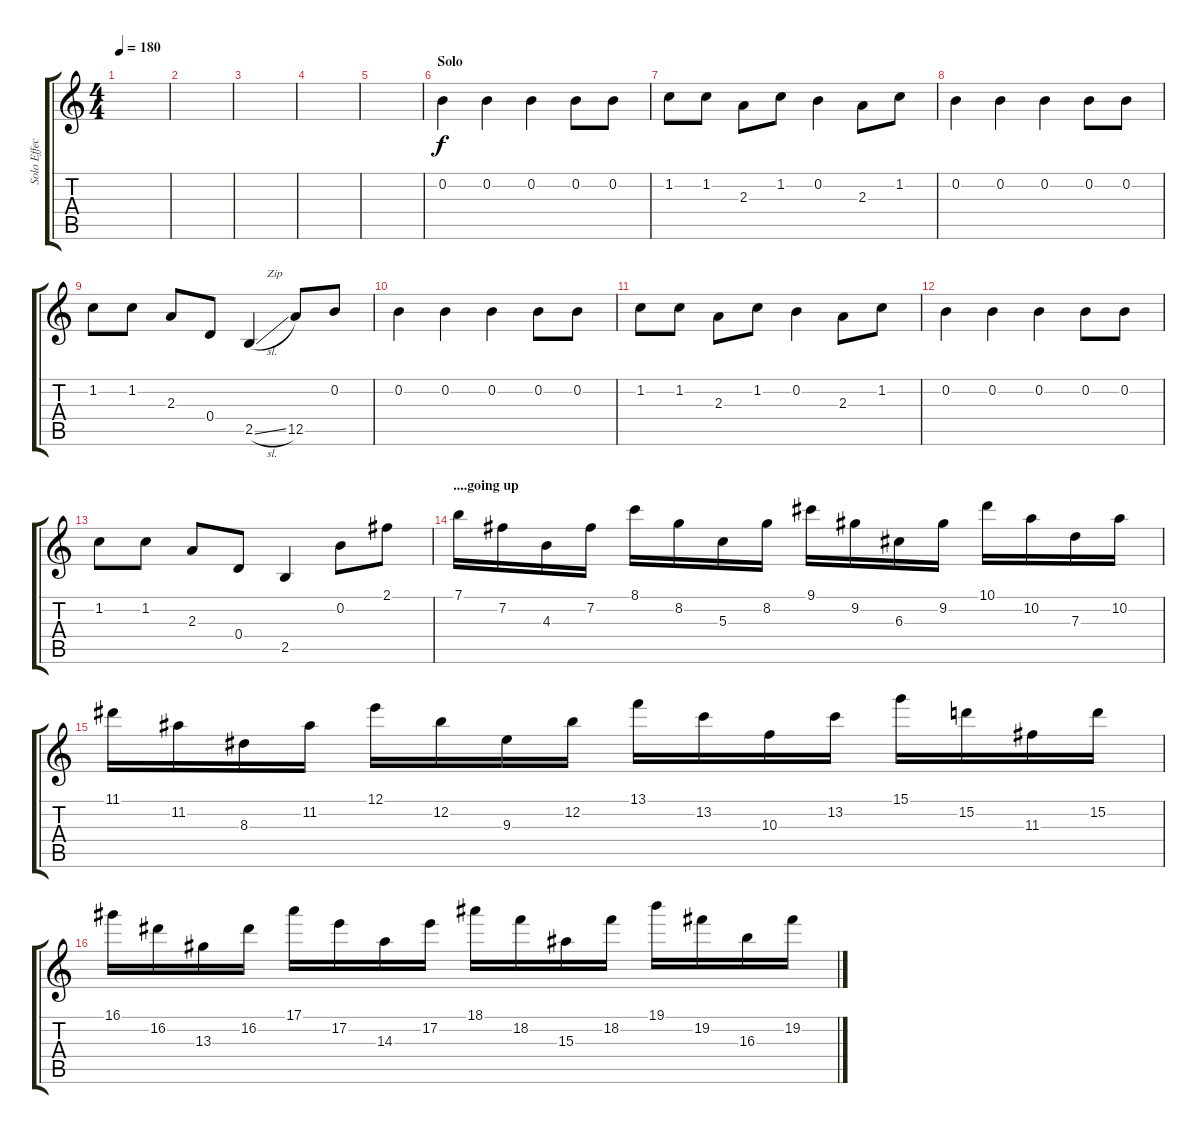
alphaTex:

\track ("Solo Effect" "Solo Effec") {instrument overdrivenguitar}
\staff {score tabs}
\tuning (E4 B3 G3 D3 A2 E2) {hide}
\ts (4 4)
\tempo 180
\clef g2
\ks c
|
|
|
|
|
\section ("" "Solo")
0.2.4 0.2.4 0.2.4 0.2.8 0.2.8 |
1.2.8 1.2.8 2.3.8 1.2.8 0.2.4 2.3.8 1.2.8 |
0.2.4 0.2.4 0.2.4 0.2.8 0.2.8 |
1.2.8 1.2.8 2.3.8 0.4.8 2.5{sl}.4{txt "      Zip"} 12.5.8 0.2.8 |
0.2.4 0.2.4 0.2.4 0.2.8 0.2.8 |
1.2.8 1.2.8 2.3.8 1.2.8 0.2.4 2.3.8 1.2.8 |
0.2.4 0.2.4 0.2.4 0.2.8 0.2.8 |
1.2.8 1.2.8 2.3.8 0.4.8 2.5.4 0.2.8 2.1.8 |
\section ("" "....going up")
7.1.16 7.2.16 4.3.16 7.2.16 8.1.16 8.2.16 5.3.16 8.2.16 9.1.16 9.2.16 6.3.16 9.2.16 10.1.16 10.2.16 7.3.16 10.2.16 |
11.1.16 11.2.16 8.3.16 11.2.16 12.1.16 12.2.16 9.3.16 12.2.16 13.1.16 13.2.16 10.3.16 13.2.16 15.1.16 15.2.16 11.3.16 15.2.16 |
16.1.16 16.2.16 13.3.16 16.2.16 17.1.16 17.2.16 14.3.16 17.2.16 18.1.16 18.2.16 15.3.16 18.2.16 19.1.16 19.2.16 16.3.16 19.2.16
